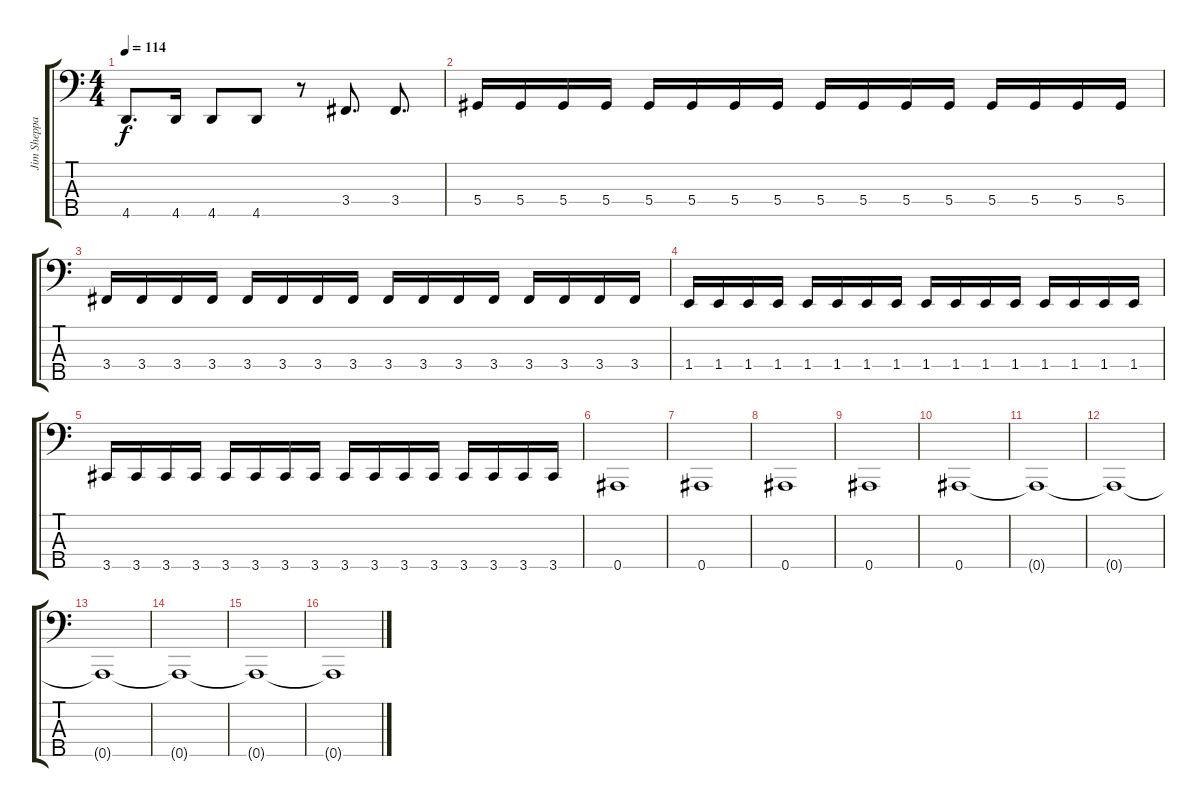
\track ("Jim Sheppard (Bass)" "Jim Sheppa") {instrument electricbasspick}
\staff {score tabs}
\tuning (Gb2 Db2 Ab1 Eb1 Bb0) {hide}
\ts (4 4)
\tempo 114
\clef f4
\ks c
4.5.8{d dy f} 4.5.16 4.5.8 4.5.8 r.8 3.4.8{d} 3.4.8{d} |
5.4.16 5.4.16 5.4.16 5.4.16 5.4.16 5.4.16 5.4.16 5.4.16 5.4.16 5.4.16 5.4.16 5.4.16 5.4.16 5.4.16 5.4.16 5.4.16 |
3.4.16 3.4.16 3.4.16 3.4.16 3.4.16 3.4.16 3.4.16 3.4.16 3.4.16 3.4.16 3.4.16 3.4.16 3.4.16 3.4.16 3.4.16 3.4.16 |
1.4.16 1.4.16 1.4.16 1.4.16 1.4.16 1.4.16 1.4.16 1.4.16 1.4.16 1.4.16 1.4.16 1.4.16 1.4.16 1.4.16 1.4.16 1.4.16 |
3.5.16 3.5.16 3.5.16 3.5.16 3.5.16 3.5.16 3.5.16 3.5.16 3.5.16 3.5.16 3.5.16 3.5.16 3.5.16 3.5.16 3.5.16 3.5.16 |
0.5.1 |
0.5.1 |
0.5.1 |
0.5.1 |
0.5.1 |
0.5{t}.1 |
0.5{t}.1 |
0.5{t}.1 |
0.5{t}.1 |
0.5{t}.1 |
0.5{t}.1
